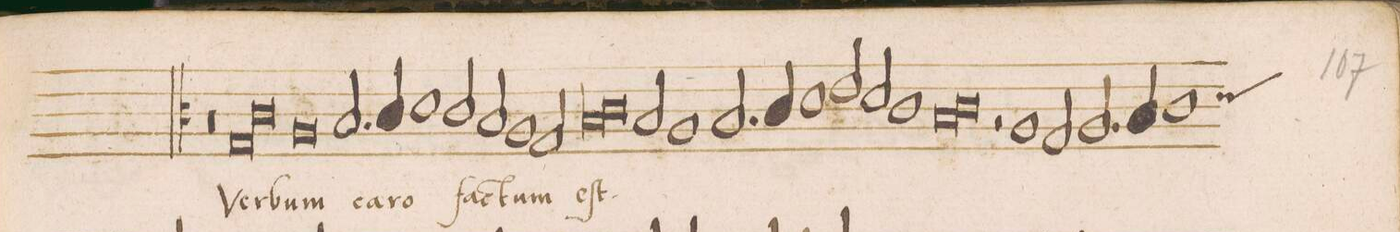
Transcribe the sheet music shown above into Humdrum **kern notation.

**kern	**text
*I"ALTVS	*
*clefC3	*
*k[]	*
*met(C|)	*
*M2/1	*
0r	.
=2-	=2-
*lig	*
0G	Ver-
=3-	=3-
0c	.
*Xlig	*
=4-	=4-
0A	-bum
=5-	=5-
2.B/	ca-
4c/	-ro
1d	.
=6-	=6-
2c/	fac-
2B/	.
1A	-tum
=7-	=7-
2G/	.
*lig	*
1B	eſt
1c\	.
*Xlig	*
=8-	=8-
2B/	.
1A	.
=9-	=9-
2.B/	.
4c/	.
1d	.
=10-	=10-
2e/	.
2d/	.
1c	.
=11-	=11-
*lig	*
0B	.
=12-	=12-
0c	.
*Xlig	*
=13-	=13-
2r	.
1A	.
2G/	.
=14-	=14-
2.A/	.
4B/	.
1c	.
*custos:d	*
=15-	=15-
*-	*-
